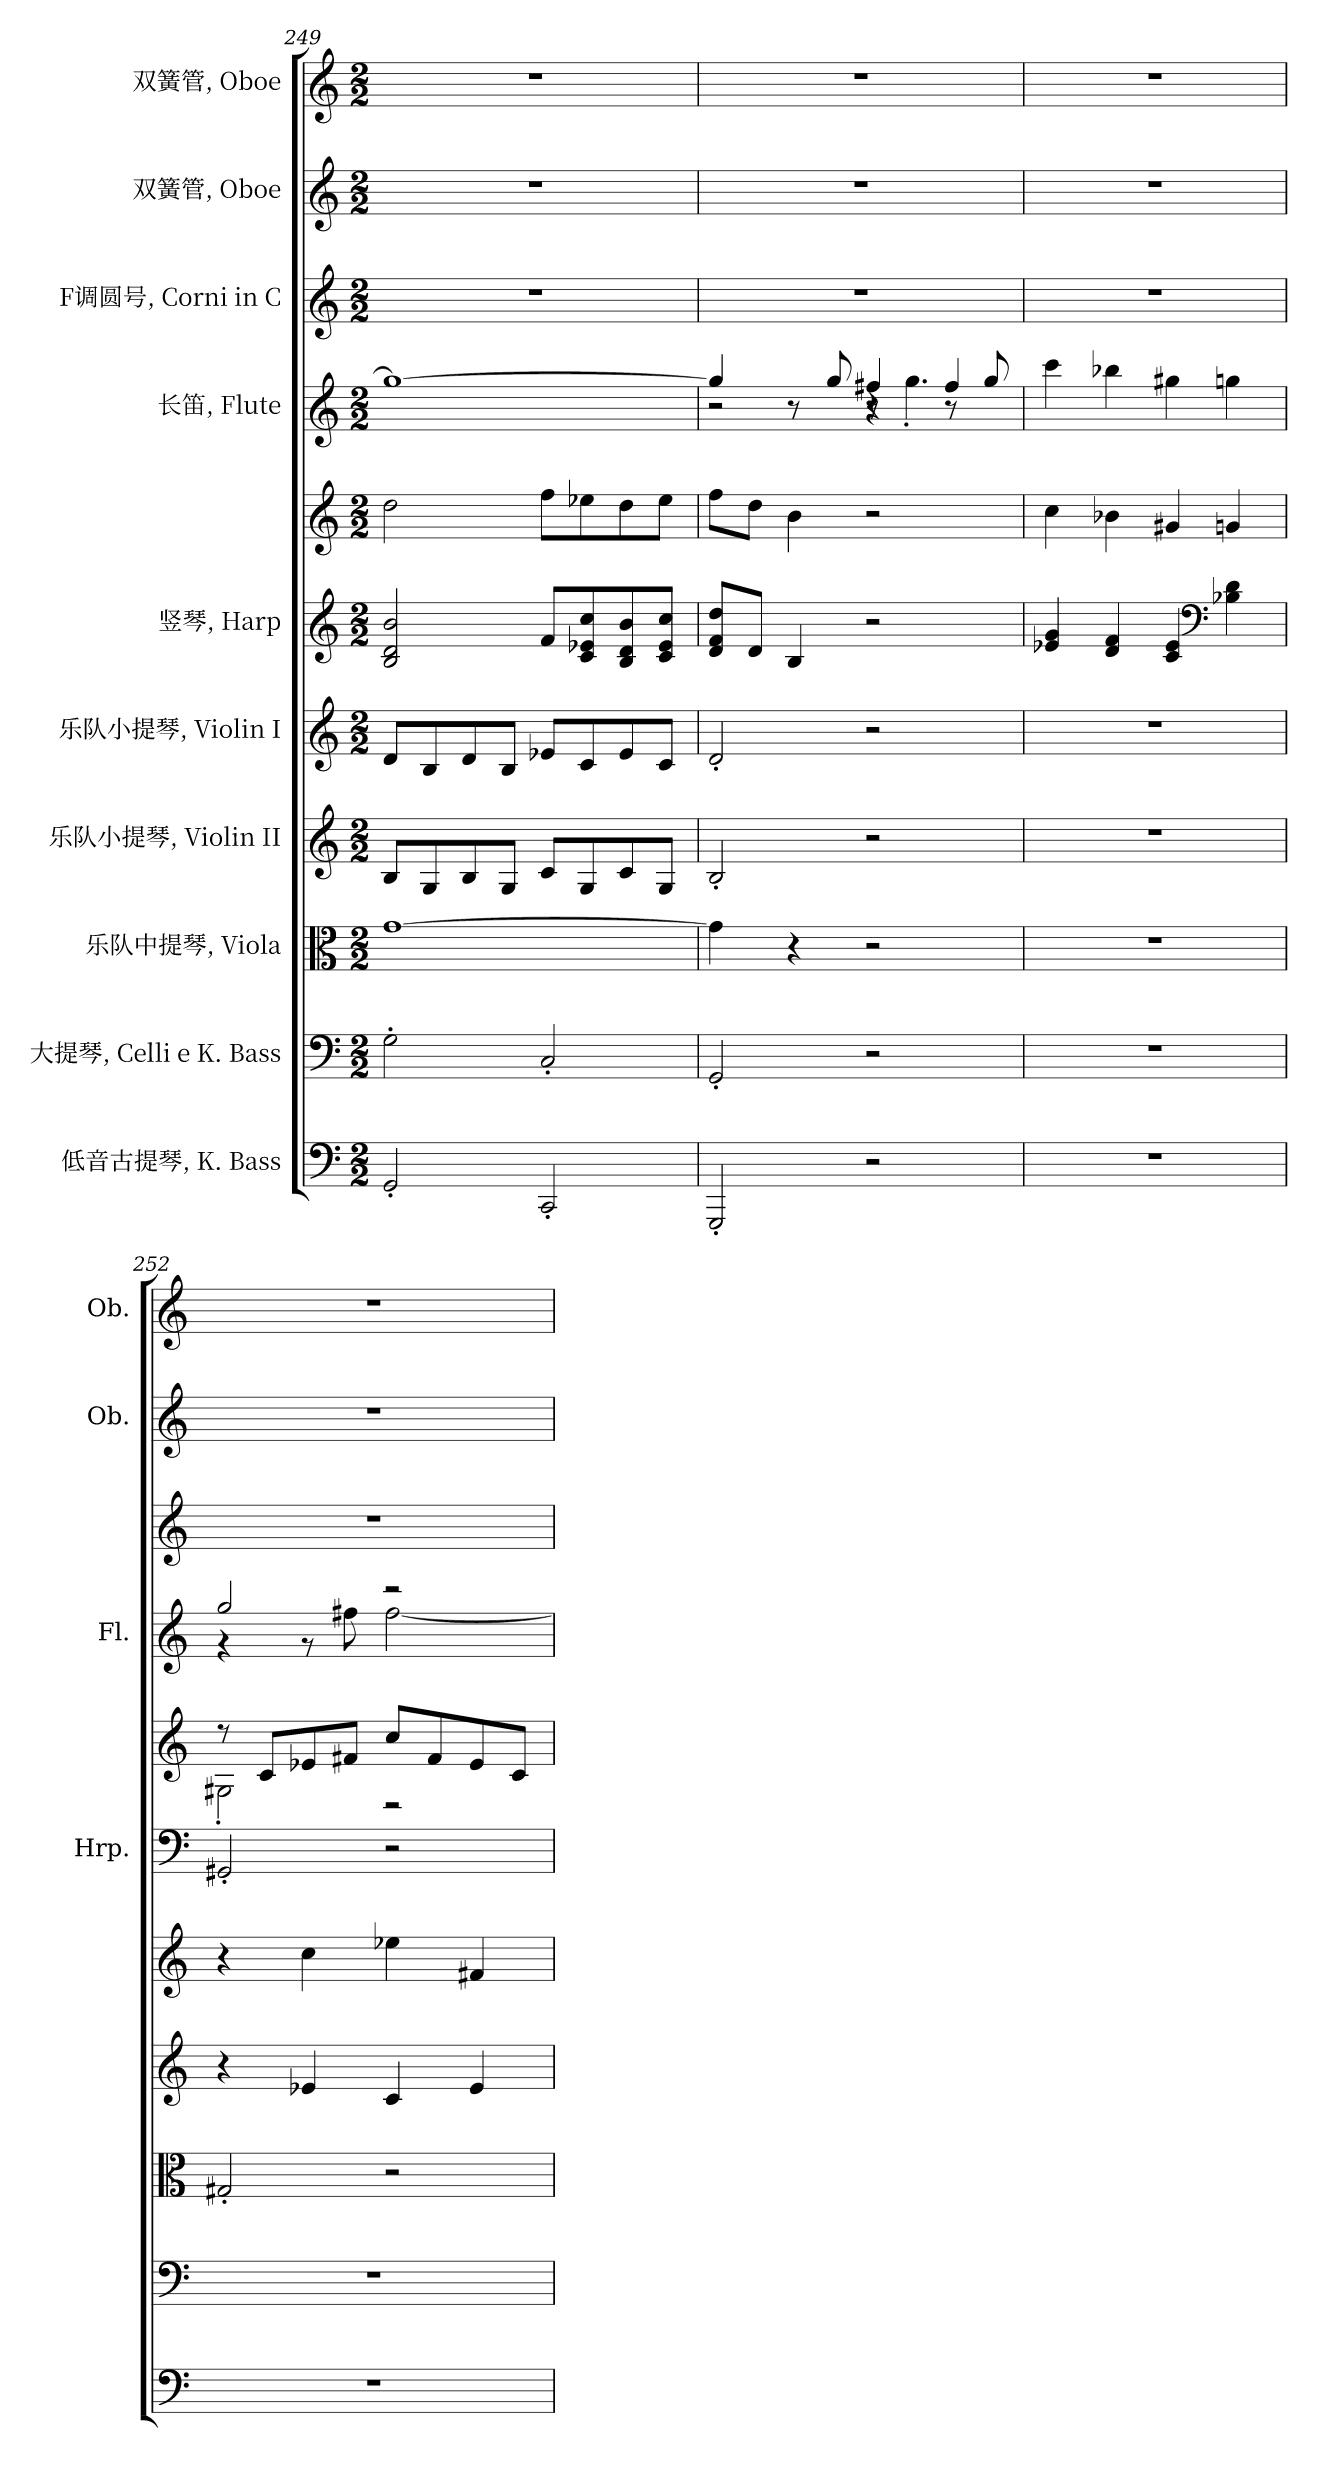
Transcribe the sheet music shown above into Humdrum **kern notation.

**kern	**kern	**kern	**kern	**kern	**kern	**kern	**kern	**kern	**kern	**kern
*part10	*part9	*part8	*part7	*part6	*part5	*part5	*part4	*part3	*part2	*part1
*staff11	*staff10	*staff9	*staff8	*staff7	*staff6	*staff5	*staff4	*staff3	*staff2	*staff1
*I"低音古提琴, K. Bass	*I"大提琴, Celli e K. Bass	*I"乐队中提琴, Viola	*I"乐队小提琴, Violin II	*I"乐队小提琴, Violin I	*I"竖琴, Harp	*	*I"长笛, Flute	*I"F调圆号, Corni in C	*I"双簧管, Oboe	*I"双簧管, Oboe
*	*	*	*	*	*I'Hrp.	*	*I'Fl.	*	*I'Ob.	*I'Ob.
*clefF4	*clefF4	*clefC3	*clefG2	*clefG2	*clefG2	*clefG2	*clefG2	*clefG2	*clefG2	*clefG2
*	*	*	*	*	*	*	*	*ITrd4c7	*	*
*k[]	*k[]	*k[]	*k[]	*k[]	*k[]	*k[]	*k[]	*k[b-]	*k[]	*k[]
*M2/2	*M2/2	*M2/2	*M2/2	*M2/2	*M2/2	*M2/2	*M2/2	*M2/2	*M2/2	*M2/2
=249	=249	=249	=249	=249	=249	=249	=249	=249	=249	=249
2GG'/	2G'\	[1g	8B/L	8d/L	2B/ 2d/ 2b/	2dd\	1gg_	1r	1r	1r
.	.	.	8G/	8B/	.	.	.	.	.	.
.	.	.	8B/	8d/	.	.	.	.	.	.
.	.	.	8G/J	8B/J	.	.	.	.	.	.
2CC'/	2C'/	.	8c/L	8e-X/L	8f/L	8ff\L	.	.	.	.
.	.	.	8G/	8c/	8c/ 8e-X/ 8cc/	8ee-X\	.	.	.	.
.	.	.	8c/	8e-/	8B/ 8d/ 8b/	8dd\	.	.	.	.
.	.	.	8G/J	8c/J	8c/ 8e-/ 8cc/J	8ee-\J	.	.	.	.
!!LO:PB:g=z
=250	=250	=250	=250	=250	=250	=250	=250	=250	=250	=250
*	*	*	*	*	*	*	*^	*	*	*
*	*	*	*	*	*	*	*	*^	*	*	*
2GGG'/	2GG'/	4g\]	2B'/	2d'/	8d/ 8f/ 8dd/L	8ff\L	4gg/]	2r	2r	1r	1r	1r
.	.	.	.	.	8d/J	8dd\J	.	.	.	.	.	.
.	.	4r	.	.	4B/	4b\	8r	.	.	.	.	.
.	.	.	.	.	.	.	8gg/	.	.	.	.	.
2r	2r	2r	2r	2r	2r	2r	4r	8r	4ff#X/	.	.	.
.	.	.	.	.	.	.	.	4.gg'\	.	.	.	.
.	.	.	.	.	.	.	8r	.	4ff#/	.	.	.
.	.	.	.	.	.	.	8gg/	.	.	.	.	.
*	*	*	*	*	*	*	*v	*v	*v	*	*	*
=251	=251	=251	=251	=251	=251	=251	=251	=251	=251	=251
1r	1r	1r	1r	1r	4e-X/ 4g/	4cc\	4ccc\	1r	1r	1r
.	.	.	.	.	4d/ 4f/	4b-X\	4bb-X\	.	.	.
.	.	.	.	.	4c/ 4e-/	4g#X/	4gg#X\	.	.	.
*	*	*	*	*	*clefF4	*	*	*	*	*
.	.	.	.	.	4B-X\ 4d\	4gn/	4ggn\	.	.	.
=252	=252	=252	=252	=252	=252	=252	=252	=252	=252	=252
*	*	*	*	*	*	*^	*^	*	*	*
1r	1r	2G#X'/	4r	4r	2GG#X'/	8r	2G#X'\	2gg/	4r	1r	1r	1r
.	.	.	.	.	.	8c/L	.	.	.	.	.	.
.	.	.	4e-X/	4cc\	.	8e-X/	.	.	8r	.	.	.
.	.	.	.	.	.	8f#X/J	.	.	8ff#X\	.	.	.
.	.	2r	4c/	4ee-X\	2r	8cc/L	2r	2r	[2ff#\	.	.	.
.	.	.	.	.	.	8f#/	.	.	.	.	.	.
.	.	.	4e-/	4f#X/	.	8e-/	.	.	.	.	.	.
.	.	.	.	.	.	8c/J	.	.	.	.	.	.
*	*	*	*	*	*	*v	*v	*	*	*	*	*
*	*	*	*	*	*	*	*v	*v	*	*	*
=	=	=	=	=	=	=	=	=	=	=
*-	*-	*-	*-	*-	*-	*-	*-	*-	*-	*-
